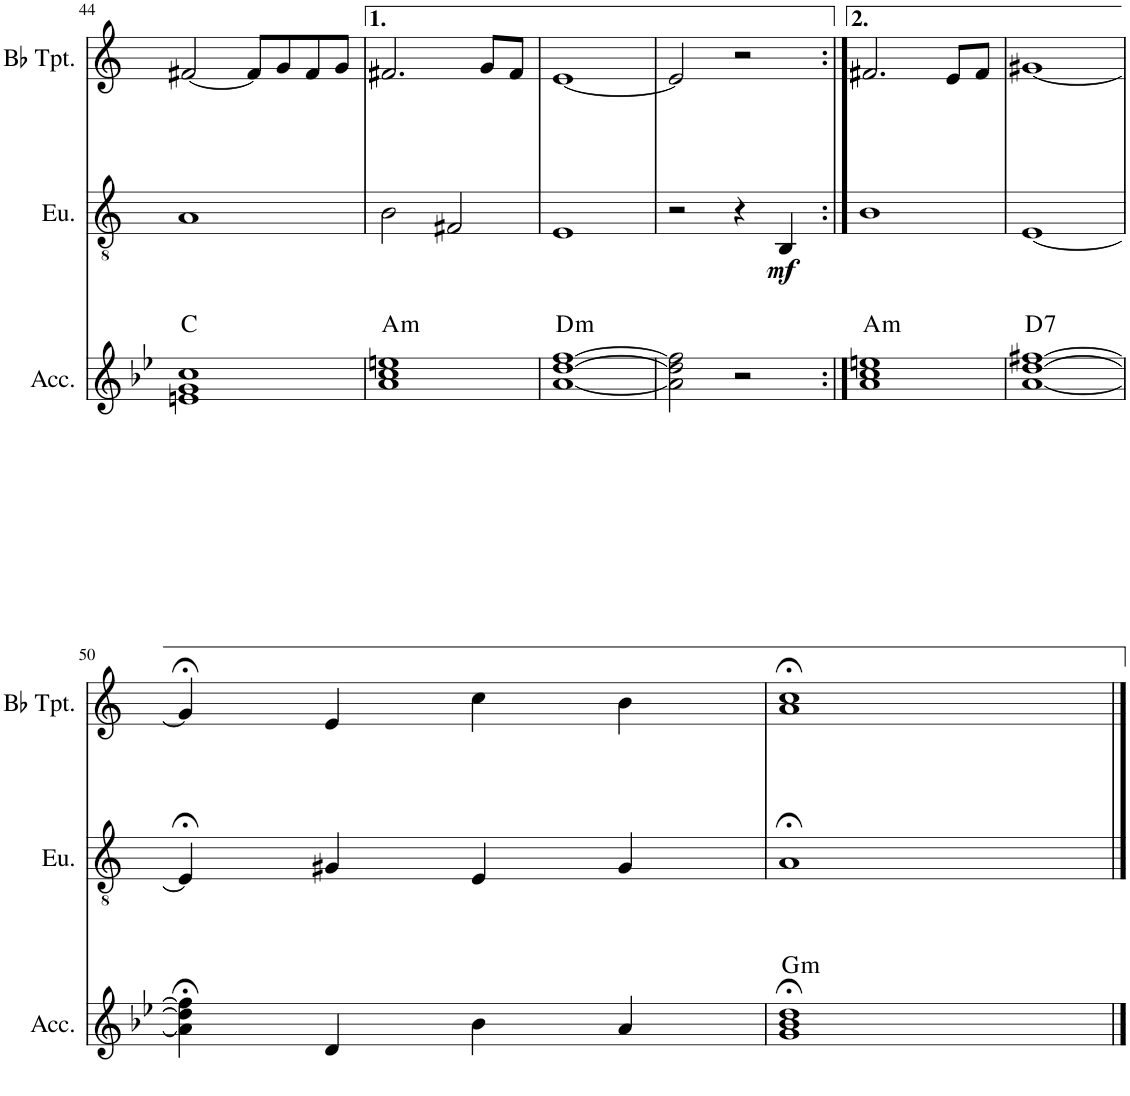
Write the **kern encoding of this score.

**kern	**harte	**kern	**dynam	**kern
*part3	*part3	*part2	*part2	*part1
*staff3	*	*staff2	*staff2	*staff1
*I"Accordion	*	*I"Euphonium	*	*I"Bb Trumpet
*I'Acc.	*	*I'Eu.	*	*I'Bb Tpt.
!!LO:PB:g=z
*clefG2	*	*clefGv2	*	*clefG2
*	*	*Trd1c2	*	*Trd1c2
*k[b-e-]	*	*k[]	*	*k[]
*M4/4	*	*M4/4	*	*M4/4
=44	=44	=44	=44	=44
1en 1g 1cc	C:maj	1A	.	[2f#X/
.	.	.	.	8f#/L]
.	.	.	.	8g/
.	.	.	.	8f#/
.	.	.	.	8g/J
=45	=45	=45	=45	=45
!	!LO:H:kt=m	!	!	!
1a 1cc 1een	A:min	2B\	.	2.f#X/
.	.	2F#X/	.	.
.	.	.	.	8g/L
.	.	.	.	8f#/J
=46	=46	=46	=46	=46
!	!LO:H:kt=m	!	!	!
[1a [1dd [1ff	D:min	1E	.	[1e
=47	=47	=47	=47	=47
2a\] 2dd\] 2ff\]	.	2r	.	2e/]
2r	.	4r	.	2r
!	!	!	!LO:DY:b	!
.	.	4BB/	mf	.
=48:|!	=48:|!	=48:|!	=48:|!	=48:|!
!	!LO:H:kt=m	!	!	!
1a 1cc 1een	A:min	1B	.	2.f#X/
.	.	.	.	8e/L
.	.	.	.	8f#/J
=49	=49	=49	=49	=49
!	!LO:H:kt=7	!	!	!
[1a [1dd [1ff#X	D:7	[1E	.	[1g#X
!!LO:LB:g=z
=50	=50	=50	=50	=50
4a\];< 4dd\];< 4ff#\];<	.	4E;</]	.	4g#;</]
4d/	.	4G#X/	.	4e/
4b-\	.	4E/	.	4cc\
4a/	.	4G#/	.	4b\
=51	=51	=51	=51	=51
!	!LO:H:kt=m	!	!	!
1g;< 1b-;< 1dd;<	G:min	1A;<	.	1a;< 1cc;<
==	==	==	==	==
*-	*-	*-	*-	*-
